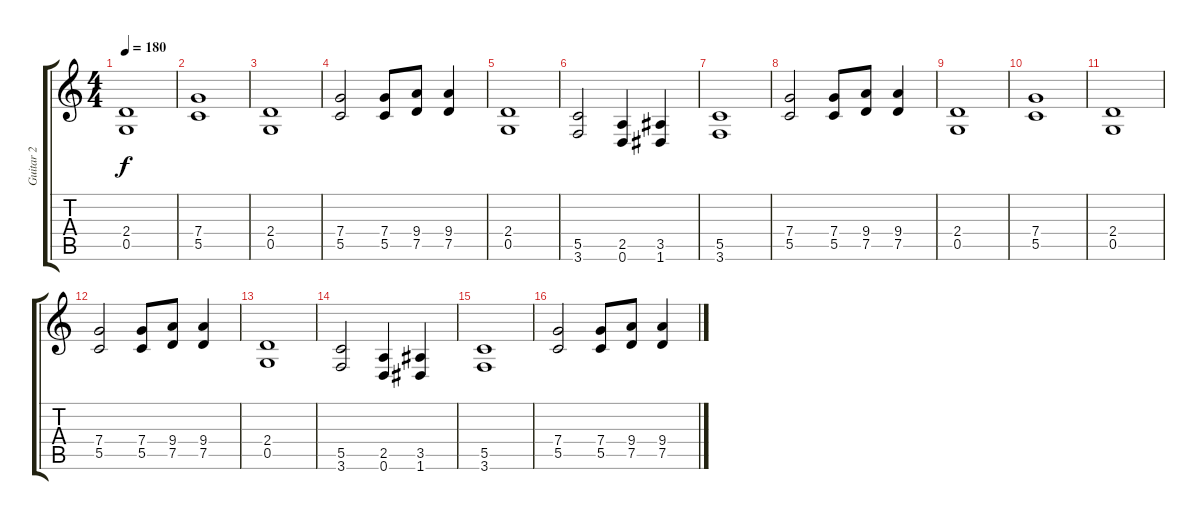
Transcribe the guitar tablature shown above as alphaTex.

\track ("Guitar 2" "Guitar 2") {instrument acousticguitarnylon}
\staff {score tabs}
\tuning (D4 A3 F3 C3 G2 D2) {hide}
\ts (4 4)
\tempo 180
\clef g2
\ks c
(2.4 0.5).1{dy f} |
(7.4 5.5).1 |
(2.4 0.5).1 |
(7.4 5.5).2 (7.4 5.5).8 (9.4 7.5).8 (9.4 7.5).4 |
(2.4 0.5).1 |
(5.5 3.6).2 (2.5 0.6).4 (3.5 1.6).4 |
(5.5 3.6).1 |
(7.4 5.5).2 (7.4 5.5).8 (9.4 7.5).8 (9.4 7.5).4 |
(2.4 0.5).1 |
(7.4 5.5).1 |
(2.4 0.5).1 |
(7.4 5.5).2 (7.4 5.5).8 (9.4 7.5).8 (9.4 7.5).4 |
(2.4 0.5).1 |
(5.5 3.6).2 (2.5 0.6).4 (3.5 1.6).4 |
(5.5 3.6).1 |
(7.4 5.5).2 (7.4 5.5).8 (9.4 7.5).8 (9.4 7.5).4
